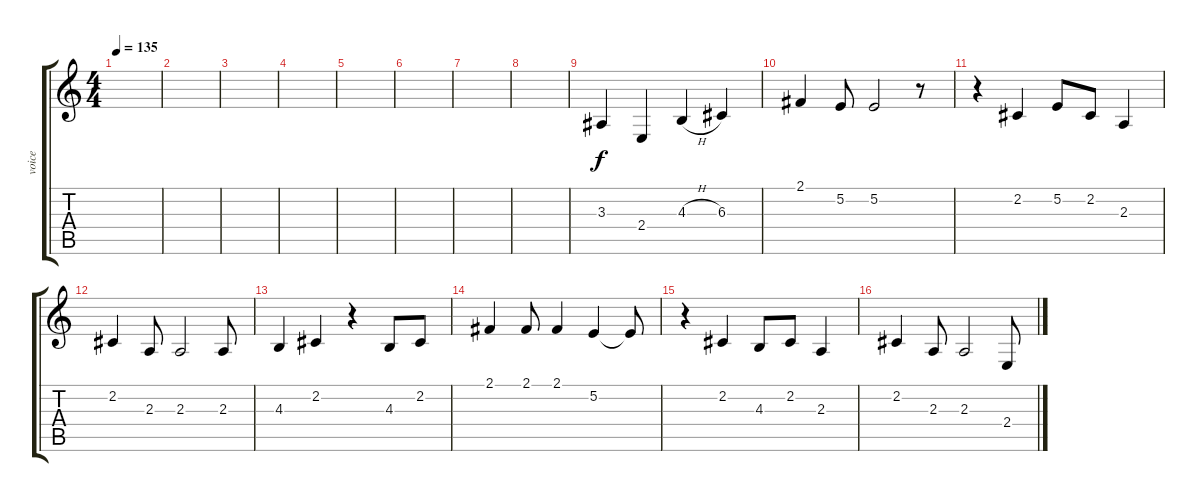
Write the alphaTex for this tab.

\track ("voice" "voice") {instrument violin}
\staff {score tabs}
\tuning (E4 B3 G3 D3 A2 E2) {hide}
\ts (4 4)
\tempo 135
\clef g2
\ks c
|
|
|
|
|
|
|
|
3.3.4 2.4.4 4.3{h}.4 6.3.4 |
2.1.4 5.2.8 5.2.2 r.8 |
r.4 2.2.4 5.2.8 2.2.8 2.3.4 |
2.2.4 2.3.8 2.3.2 2.3.8 |
4.3.4 2.2.4 r.4 4.3.8 2.2.8 |
2.1.4 2.1.8 2.1.4 5.2.4 5.2{t}.8 |
r.4 2.2.4 4.3.8 2.2.8 2.3.4 |
2.2.4 2.3.8 2.3.2 2.4.8
